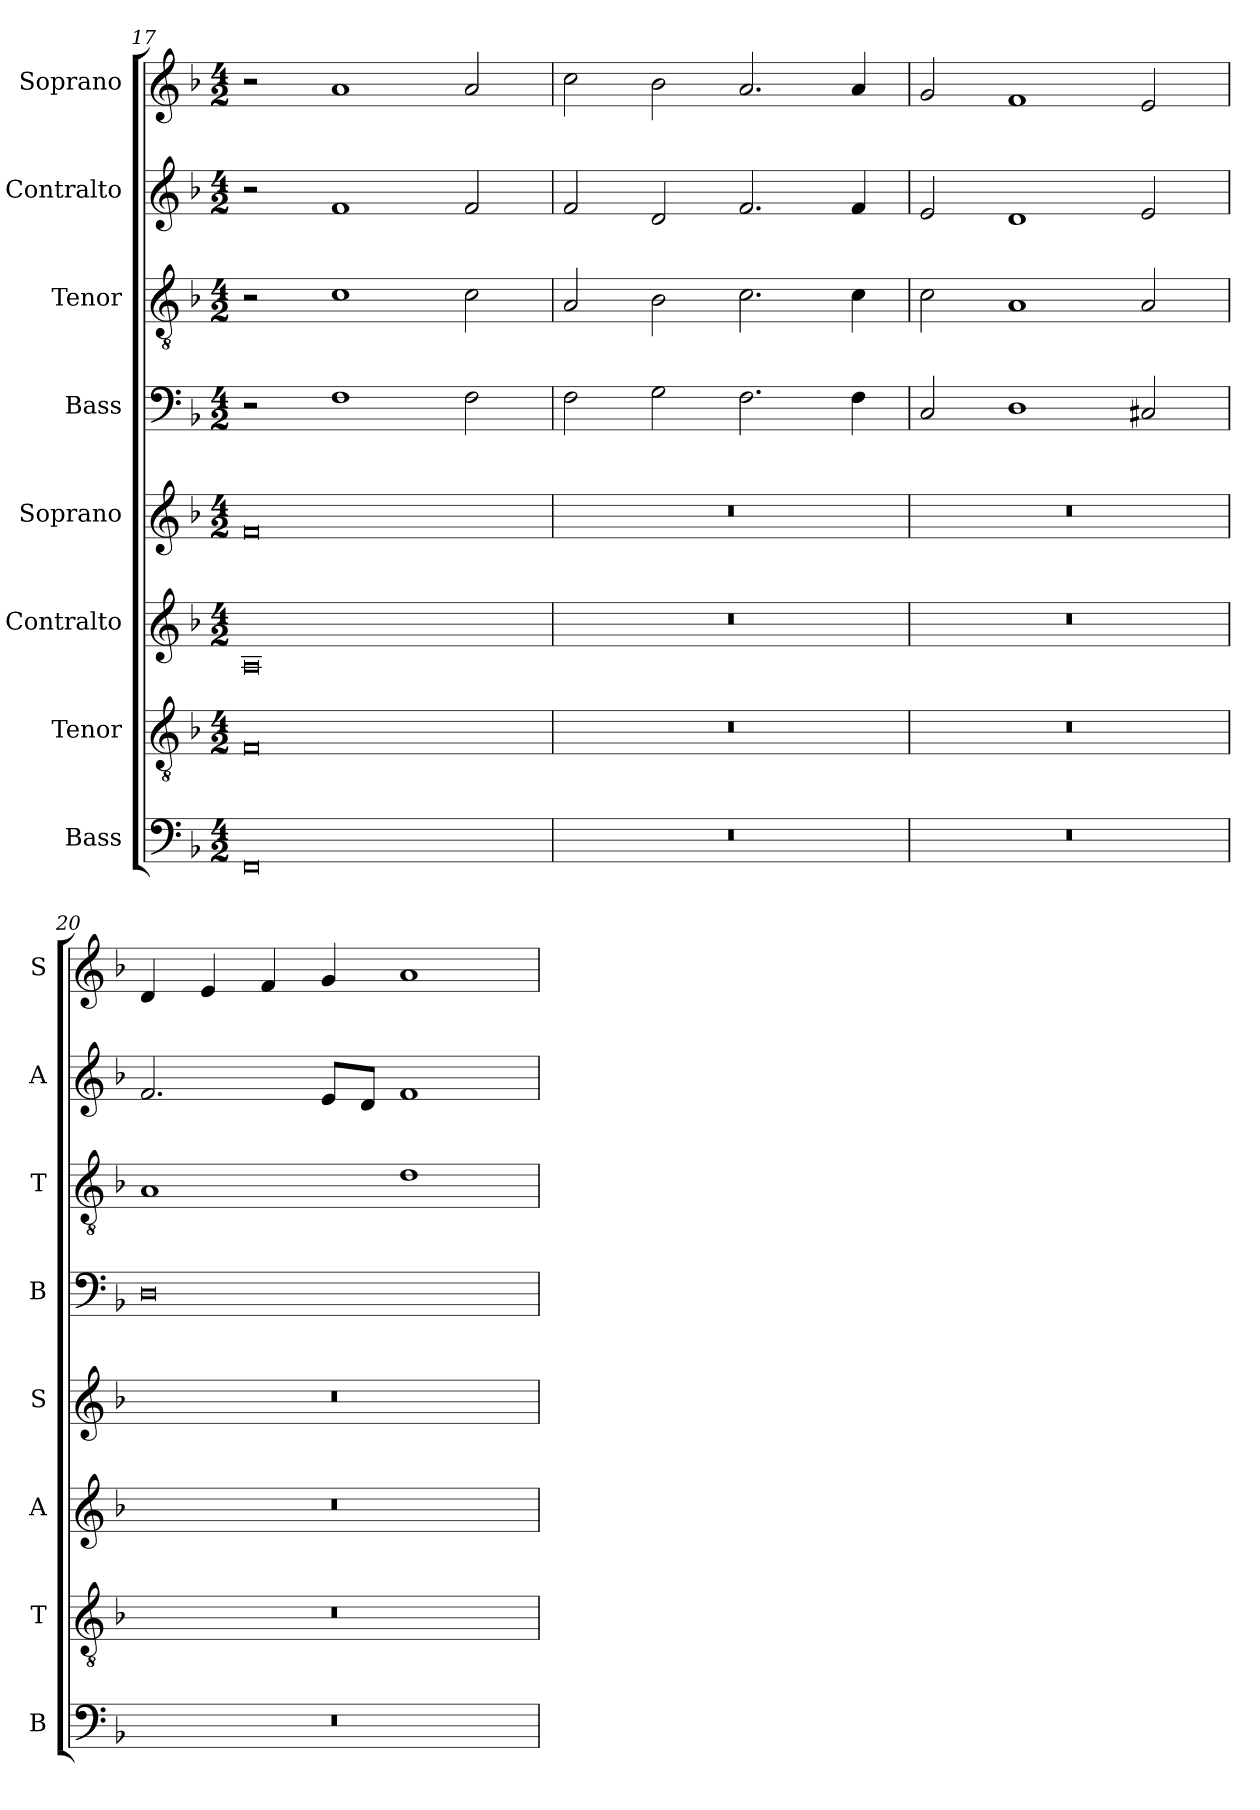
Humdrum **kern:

**kern	**kern	**kern	**kern	**kern	**kern	**kern	**kern
*part8	*part7	*part6	*part5	*part4	*part3	*part2	*part1
*staff8	*staff7	*staff6	*staff5	*staff4	*staff3	*staff2	*staff1
*I"Bass	*I"Tenor	*I"Contralto	*I"Soprano	*I"Bass	*I"Tenor	*I"Contralto	*I"Soprano
*I'B	*I'T	*I'A	*I'S	*I'B	*I'T	*I'A	*I'S
*clefF4	*clefGv2	*clefG2	*clefG2	*clefF4	*clefGv2	*clefG2	*clefG2
*k[b-]	*k[b-]	*k[b-]	*k[b-]	*k[b-]	*k[b-]	*k[b-]	*k[b-]
*F:ion	*F:ion	*F:ion	*F:ion	*F:ion	*F:ion	*F:ion	*F:ion
*M4/2	*M4/2	*M4/2	*M4/2	*M4/2	*M4/2	*M4/2	*M4/2
=17	=17	=17	=17	=17	=17	=17	=17
0FF	0F	0A	0f	2r	2r	2r	2r
.	.	.	.	1F	1c	1f	1a
.	.	.	.	2F	2c	2f	2a
=18	=18	=18	=18	=18	=18	=18	=18
0r	0r	0r	0r	2F	2A	2f	2cc
.	.	.	.	2G	2B-	2d	2b-
.	.	.	.	2.F	2.c	2.f	2.a
.	.	.	.	4F	4c	4f	4a
=19	=19	=19	=19	=19	=19	=19	=19
0r	0r	0r	0r	2C	2c	2e	2g
.	.	.	.	1D	1A	1d	1f
.	.	.	.	2C#X	2A	2e	2e
=20	=20	=20	=20	=20	=20	=20	=20
0r	0r	0r	0r	0D	1A	2.f	4d
.	.	.	.	.	.	.	4e
.	.	.	.	.	.	.	4f
.	.	.	.	.	.	8e/L	4g
.	.	.	.	.	.	8d/J	.
.	.	.	.	.	1d	1f	1a
=	=	=	=	=	=	=	=
*-	*-	*-	*-	*-	*-	*-	*-
